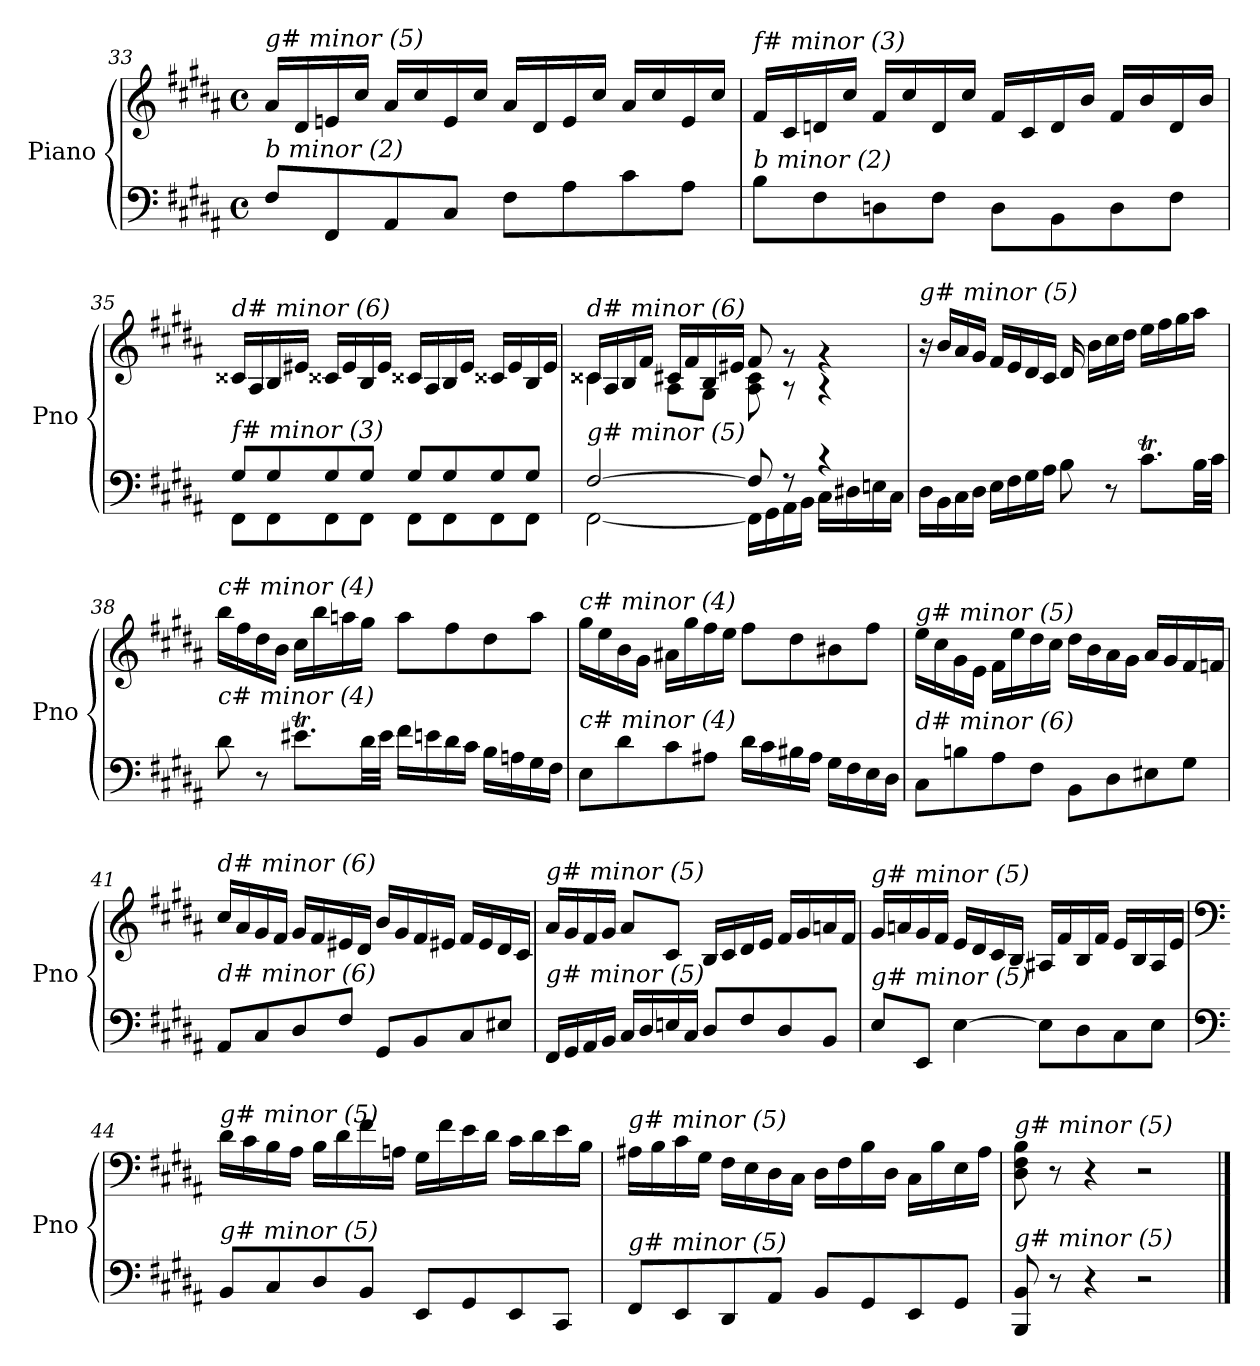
**kern	**kern
*part1	*part1
*staff2	*staff1
*I"Piano	*
*I'Pno	*
!!LO:PB:g=z
*clefF4	*clefG2
*k[f#c#g#d#a#]	*k[f#c#g#d#a#]
*M4/4	*M4/4
*met(c)	*met(c)
=33	=33
!	!LO:TX:i:t=g# minor (5)
!LO:TX:i:t=b minor (2)	!
8F#/L	16a#/LL
.	16d#/
8FF#/	16en/
.	16cc#/JJ
8AA#/	16a#/LL
.	16cc#/
8C#/J	16e/
.	16cc#/JJ
8F#\L	16a#/LL
.	16d#/
8A#\	16e/
.	16cc#/JJ
8c#\	16a#/LL
.	16cc#/
8A#\J	16e/
.	16cc#/JJ
=34	=34
!	!LO:TX:i:t=f# minor (3)
!LO:TX:i:t=b minor (2)	!
8B\L	16f#/LL
.	16c#/
8F#\	16dn/
.	16cc#/JJ
8Dn\	16f#/LL
.	16cc#/
8F#\J	16d/
.	16cc#/JJ
8D\L	16f#/LL
.	16c#/
8BB\	16d/
.	16b/JJ
8D\	16f#/LL
.	16b/
8F#\J	16d/
.	16b/JJ
=35	=35
*^	*
!	!	!LO:TX:i:t=d# minor (6)
!LO:TX:i:t=f# minor (3)	!	!
8G#/L	8FF#\L	16c##Xi/LL
.	.	16A#/
8G#/	8FF#\	16B/
.	.	16e#X/JJ
8G#/	8FF#\	16c##Xi/LL
.	.	16e#/
8G#/J	8FF#\J	16B/
.	.	16e#/JJ
8G#/L	8FF#\L	16c##Xi/LL
.	.	16A#/
8G#/	8FF#\	16B/
.	.	16e#/JJ
8G#/	8FF#\	16c##Xi/LL
.	.	16e#/
8G#/J	8FF#\J	16B/
.	.	16e#/JJ
!!LO:LB:g=z
=36	=36	=36
*	*	*^
!	!	!LO:TX:i:t=d# minor (6)	!
!LO:TX:i:t=g# minor (5)	!	!	!
[2F#/	[2FF#\	16c##Xi/LL	4c##Xi\
.	.	16A#/	.
.	.	16B/	.
.	.	16f#/JJ	.
.	.	16c#/LL	8A#\L
.	.	16f#/	.
.	.	16B/	8G#\J
.	.	16e#X/JJ	.
8F#/]	16FF#\LL]	8f#/	8A#\ 8c#\
.	16GG#\	.	.
8r	16AA#\	8rg	8r
.	16BB\JJ	.	.
4r	16C#\LL	4rg	4r
.	16D#X\	.	.
.	16En\	.	.
.	16C#\JJ	.	.
*	*	*v	*v
=37	=37	=37
!	!	!LO:TX:i:t=g# minor (5)
!LO:TX:i:t=g# minor (5)	!	!
*v	*v	*
16D#\LL	16r
16BB\	16b/LL
16C#\	16a#/
16D#\JJ	16g#/JJ
16E\LL	16f#/LL
16F#\	16e/
16G#\	16d#/
16A#\JJ	16c#/JJ
8B\	16d#/
.	16b\LL
8r	16cc#\
.	16dd#\JJ
8.c#T\L	16ee\LL
.	16ff#\
.	16gg#\
32B\LL	16aa#\JJ
32c#\JJJ	.
=38	=38
!	!LO:TX:i:t=c# minor (4)
!LO:TX:i:t=c# minor (4)	!
8d#\	16bb\LL
.	16ff#\
8r	16dd#\
.	16b\JJ
8.e#Xt\L	16cc#\LL
.	16bb\
.	16aan\
32d#\LL	16gg#\JJ
32e#\JJJ	.
16f#\LL	8aa\L
16en\	.
16d#\	8ff#\
16c#\JJ	.
16B\LL	8dd#\
16An\	.
16G#\	8aa\J
16F#\JJ	.
!!LO:LB:g=z
=39	=39
!	!LO:TX:i:t=c# minor (4)
!LO:TX:i:t=c# minor (4)	!
8E\L	16gg#\LL
.	16ee\
8d#\	16b\
.	16g#\JJ
8c#\	16a#X\LL
.	16gg#\
8A#X\J	16ff#\
.	16ee\JJ
16d#\LL	8ff#\L
16c#\	.
16B#X\	8dd#\
16A#\JJ	.
16G#\LL	8b#X\
16F#\	.
16E\	8ff#\J
16D#\JJ	.
=40	=40
!	!LO:TX:i:t=g# minor (5)
!LO:TX:i:t=d# minor (6)	!
8C#\L	16ee\LL
.	16cc#\
8Bn\	16g#\
.	16e\JJ
8A#\	16f#\LL
.	16ee\
8F#\J	16dd#\
.	16cc#\JJ
8BB\L	16dd#\LL
.	16b\
8D#\	16a#\
.	16g#\JJ
8E#X\	16a#/LL
.	16g#/
8G#\J	16f#/
.	16fni/JJ
=41	=41
!	!LO:TX:i:t=d# minor (6)
!LO:TX:i:t=d# minor (6)	!
8AA#/L	16cc#/LL
.	16a#/
8C#/	16g#/
.	16f#/JJ
8D#/	16g#/LL
.	16f#/
8F#/J	16e#X/
.	16d#/JJ
8GG#/L	16b/LL
.	16g#/
8BB/	16f#/
.	16e#X/JJ
8C#/	16f#/LL
.	16e#/
8E#X/J	16d#/
.	16c#/JJ
!!LO:LB:g=z
=42	=42
!	!LO:TX:i:t=g# minor (5)
!LO:TX:i:t=g# minor (5)	!
16FF#/LL	16a#/LL
16GG#/	16g#/
16AA#/	16f#/
16BB/JJ	16g#/JJ
16C#/LL	8a#/L
16D#/	.
16En/	8c#/J
16C#/JJ	.
8D#/L	16B/LL
.	16c#/
8F#/	16d#/
.	16e/JJ
8D#/	16f#/LL
.	16g#/
8BB/J	16an/
.	16f#/JJ
=43	=43
!	!LO:TX:i:t=g# minor (5)
!LO:TX:i:t=g# minor (5)	!
8E/L	16g#/LL
.	16an/
8EE/J	16g#/
.	16f#/JJ
[4E\	16e/LL
.	16d#/
.	16c#/
.	16B/JJ
8E\L]	16A#X/LL
.	16f#/
8D#\	16B/
.	16f#/JJ
8C#\	16e/LL
.	16B/
8E\J	16A#/
.	16e/JJ
!!LO:LB:g=z
=44	=44
*clefF4	*clefF4
!	!LO:TX:i:t=g# minor (5)
!LO:TX:i:t=g# minor (5)	!
8BB/L	16d#\LL
.	16c#\
8C#/	16B\
.	16A#\JJ
8D#/	16B\LL
.	16d#\
8BB/J	16f#\
.	16An\JJ
8EE/L	16G#\LL
.	16f#\
8GG#/	16e\
.	16d#\JJ
8EE/	16c#\LL
.	16d#\
8CC#/J	16e\
.	16B\JJ
=45	=45
!	!LO:TX:i:t=g# minor (5)
!LO:TX:i:t=g# minor (5)	!
8FF#/L	16A#X\LL
.	16B\
8EE/	16c#\
.	16G#\JJ
8DD#/	16F#\LL
.	16E\
8AA#/J	16D#\
.	16C#\JJ
8BB/L	16D#\LL
.	16F#\
8GG#/	16B\
.	16D#\JJ
8EE/	16C#\LL
.	16B\
8GG#/J	16E\
.	16A#\JJ
=46	=46
!	!LO:TX:i:t=g# minor (5)
!LO:TX:i:t=g# minor (5)	!
8BBB/ 8BB/	8D#\ 8F#\ 8B\
8r	8r
4r	4r
2r	2r
==	==
*-	*-
